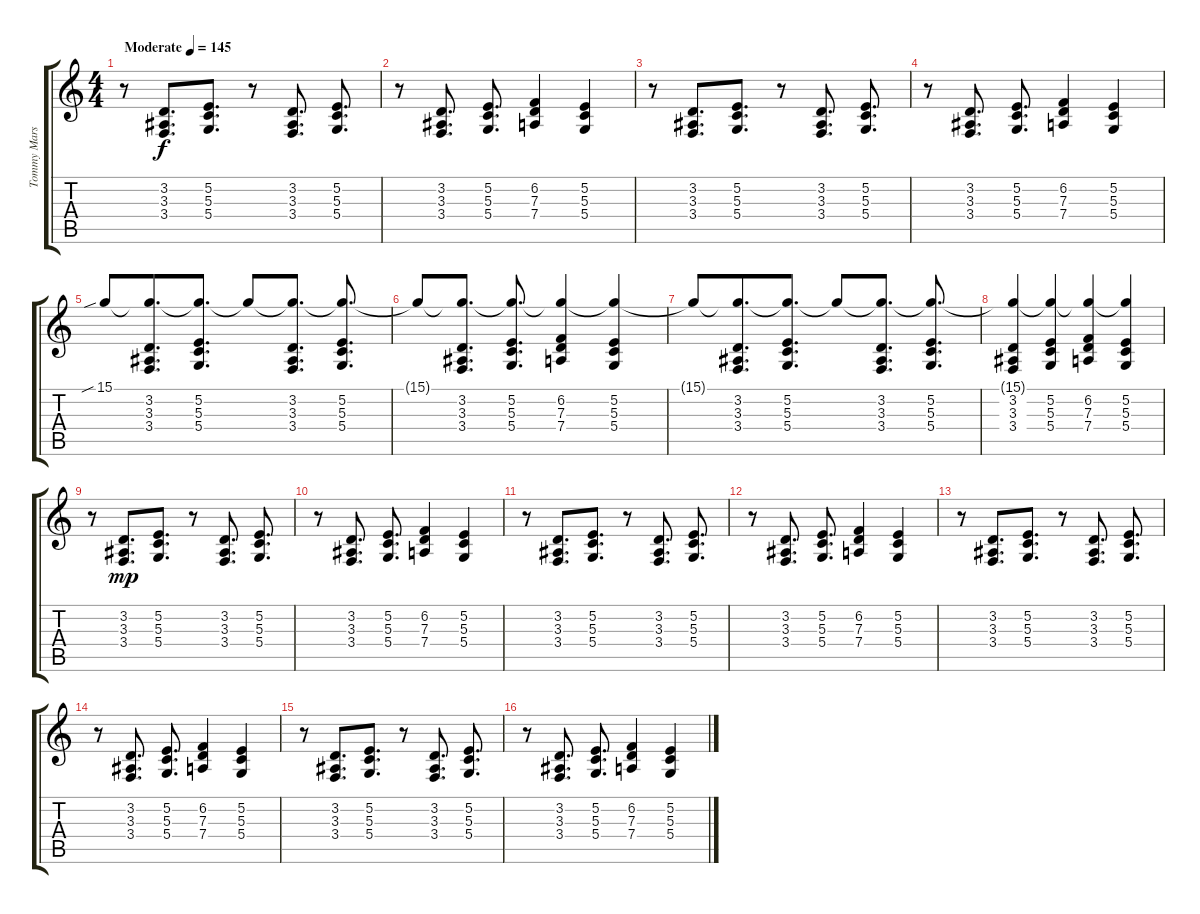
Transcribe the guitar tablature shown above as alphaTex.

\track ("Tommy Mars" "Tommy Mars") {instrument drawbarorgan}
\staff {score tabs}
\tuning (E4 B3 G3 D3 A2 E2) {hide}
\ts (4 4)
\tempo (145 "Moderate")
\clef g2
\ks c
r.8{dy f instrument drawbarorgan beam merge} (3.2 3.3 3.4).8{d beam merge} (5.2 5.3 5.4).8{d} r.8{beam merge} (3.2 3.3 3.4).8{d} (5.2 5.3 5.4).8{d} |
r.8{beam merge} (3.2 3.3 3.4).8{d} (5.2 5.3 5.4).8{d} (6.2 7.3 7.4).4{beam merge} (5.2 5.3 5.4).4 |
r.8{beam merge} (3.2 3.3 3.4).8{d beam merge} (5.2 5.3 5.4).8{d} r.8{beam merge} (3.2 3.3 3.4).8{d} (5.2 5.3 5.4).8{d} |
r.8{beam merge} (3.2 3.3 3.4).8{d} (5.2 5.3 5.4).8{d} (6.2 7.3 7.4).4{beam merge} (5.2 5.3 5.4).4 |
15.1{sib}.8{beam merge} (15.1{t} 3.2 3.3 3.4).8{d beam merge} (15.1{t} 5.2 5.3 5.4).8{d} 15.1{t}.8{beam merge} (15.1{t} 3.2 3.3 3.4).8{d} (15.1{t} 5.2 5.3 5.4).8{d} |
15.1{t}.8{beam merge} (15.1{t} 3.2 3.3 3.4).8{d} (15.1{t} 5.2 5.3 5.4).8{d} (15.1{t} 6.2 7.3 7.4).4{beam merge} (15.1{t} 5.2 5.3 5.4).4 |
15.1{t}.8{beam merge} (15.1{t} 3.2 3.3 3.4).8{d beam merge} (15.1{t} 5.2 5.3 5.4).8{d} 15.1{t}.8{beam merge} (15.1{t} 3.2 3.3 3.4).8{d} (15.1{t} 5.2 5.3 5.4).8{d} |
(15.1{t} 3.2 3.3 3.4).4{beam merge} (15.1{t} 5.2 5.3 5.4).4 (15.1{t} 6.2 7.3 7.4).4 (15.1{t} 5.2 5.3 5.4).4 |
r.8{beam merge} (3.2 3.3 3.4).8{d dy mp beam merge} (5.2 5.3 5.4).8{d} r.8{beam merge} (3.2 3.3 3.4).8{d} (5.2 5.3 5.4).8{d} |
r.8{beam merge} (3.2 3.3 3.4).8{d} (5.2 5.3 5.4).8{d} (6.2 7.3 7.4).4{beam merge} (5.2 5.3 5.4).4 |
r.8{beam merge} (3.2 3.3 3.4).8{d beam merge} (5.2 5.3 5.4).8{d} r.8{beam merge} (3.2 3.3 3.4).8{d} (5.2 5.3 5.4).8{d} |
r.8{beam merge} (3.2 3.3 3.4).8{d} (5.2 5.3 5.4).8{d} (6.2 7.3 7.4).4{beam merge} (5.2 5.3 5.4).4 |
r.8{beam merge} (3.2 3.3 3.4).8{d beam merge} (5.2 5.3 5.4).8{d} r.8{beam merge} (3.2 3.3 3.4).8{d} (5.2 5.3 5.4).8{d} |
r.8{beam merge} (3.2 3.3 3.4).8{d} (5.2 5.3 5.4).8{d} (6.2 7.3 7.4).4{beam merge} (5.2 5.3 5.4).4 |
r.8{beam merge} (3.2 3.3 3.4).8{d beam merge} (5.2 5.3 5.4).8{d} r.8{beam merge} (3.2 3.3 3.4).8{d} (5.2 5.3 5.4).8{d} |
r.8{beam merge} (3.2 3.3 3.4).8{d} (5.2 5.3 5.4).8{d} (6.2 7.3 7.4).4{beam merge} (5.2 5.3 5.4).4
